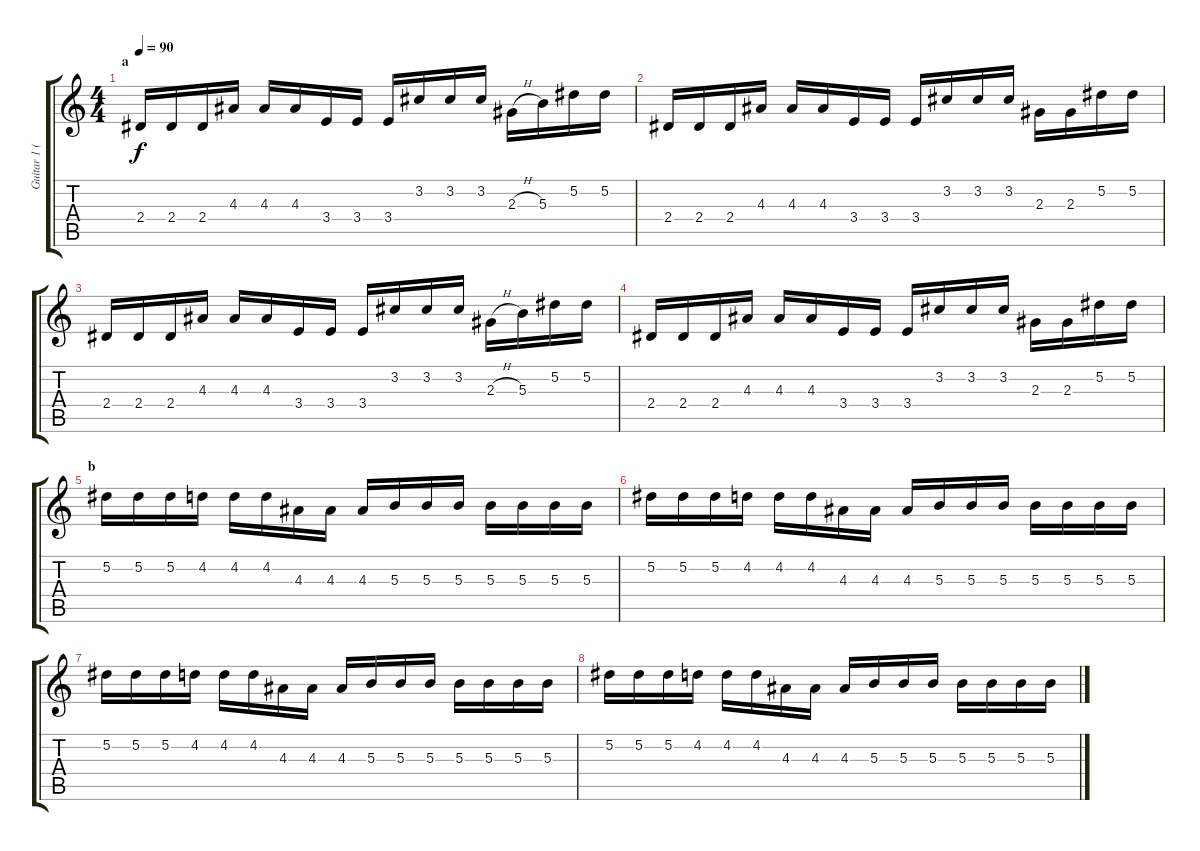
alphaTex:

\track ("Guitar 1 (Eb)" "Guitar 1 (") {instrument overdrivenguitar}
\staff {score tabs}
\tuning (Eb4 Bb3 Gb3 Db3 Ab2 Eb2) {hide}
\ts (4 4)
\section ("" "a")
\tempo 90
\clef g2
\ks c
2.4.16{dy f} 2.4.16 2.4.16 4.3.16 4.3.16 4.3.16 3.4.16 3.4.16 3.4.16 3.2.16 3.2.16 3.2.16 2.3{h}.16 5.3.16 5.2.16 5.2.16 |
2.4.16 2.4.16 2.4.16 4.3.16 4.3.16 4.3.16 3.4.16 3.4.16 3.4.16 3.2.16 3.2.16 3.2.16 2.3.16 2.3.16 5.2.16 5.2.16 |
2.4.16 2.4.16 2.4.16 4.3.16 4.3.16 4.3.16 3.4.16 3.4.16 3.4.16 3.2.16 3.2.16 3.2.16 2.3{h}.16 5.3.16 5.2.16 5.2.16 |
2.4.16 2.4.16 2.4.16 4.3.16 4.3.16 4.3.16 3.4.16 3.4.16 3.4.16 3.2.16 3.2.16 3.2.16 2.3.16 2.3.16 5.2.16 5.2.16 |
\section ("" "b")
5.2.16 5.2.16 5.2.16 4.2.16 4.2.16 4.2.16 4.3.16 4.3.16 4.3.16 5.3.16 5.3.16 5.3.16 5.3.16 5.3.16 5.3.16 5.3.16 |
5.2.16 5.2.16 5.2.16 4.2.16 4.2.16 4.2.16 4.3.16 4.3.16 4.3.16 5.3.16 5.3.16 5.3.16 5.3.16 5.3.16 5.3.16 5.3.16 |
5.2.16 5.2.16 5.2.16 4.2.16 4.2.16 4.2.16 4.3.16 4.3.16 4.3.16 5.3.16 5.3.16 5.3.16 5.3.16 5.3.16 5.3.16 5.3.16 |
5.2.16 5.2.16 5.2.16 4.2.16 4.2.16 4.2.16 4.3.16 4.3.16 4.3.16 5.3.16 5.3.16 5.3.16 5.3.16 5.3.16 5.3.16 5.3.16
